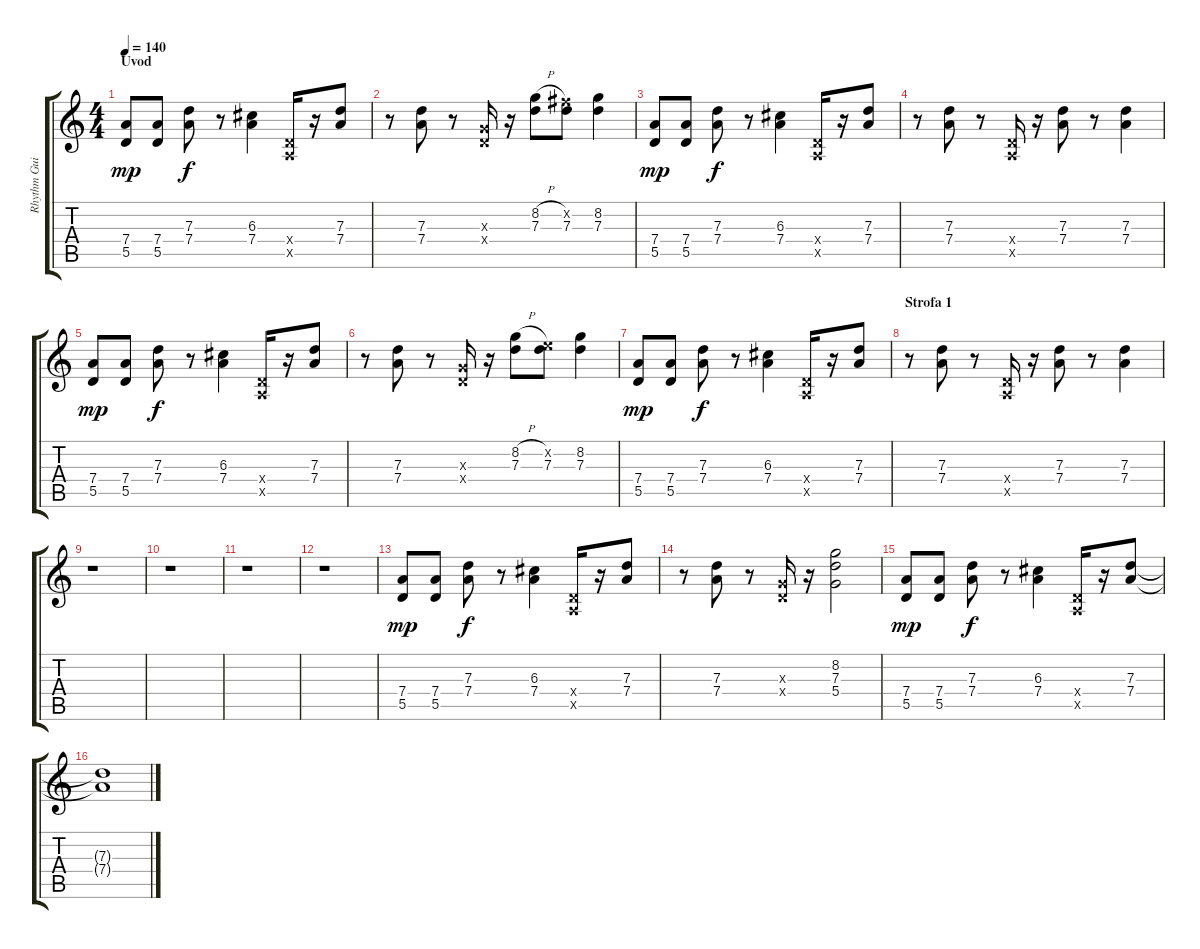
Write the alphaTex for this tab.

\track ("Rhythm Guitar" "Rhythm Gui") {instrument distortionguitar}
\staff {score tabs}
\tuning (E4 B3 G3 D3 A2 E2) {hide}
\ts (4 4)
\section ("" "Uvod")
\tempo 140
\clef g2
\ks c
(7.4 5.5).8{dy mp instrument distortionguitar} (7.4 5.5).8 (7.3 7.4).8{dy f} r.8 (6.3 7.4).4 (0.4{x} 0.5{x}).16 r.16 (7.3 7.4).8 |
r.8 (7.3 7.4).8 r.8 (0.3{x} 0.4{x}).16 r.16 (8.2{h} 7.3).8 (7.2{x} 7.3).8 (8.2 7.3).4 |
(7.4 5.5).8{dy mp} (7.4 5.5).8 (7.3 7.4).8{dy f} r.8 (6.3 7.4).4 (0.4{x} 0.5{x}).16 r.16 (7.3 7.4).8 |
r.8 (7.3 7.4).8 r.8 (0.4{x} 0.5{x}).16 r.16 (7.3 7.4).8 r.8 (7.3 7.4).4 |
(7.4 5.5).8{dy mp} (7.4 5.5).8 (7.3 7.4).8{dy f} r.8 (6.3 7.4).4 (0.4{x} 0.5{x}).16 r.16 (7.3 7.4).8 |
r.8 (7.3 7.4).8 r.8 (0.3{x} 0.4{x}).16 r.16 (8.2{h} 7.3).8 (5.2{x} 7.3).8 (8.2 7.3).4 |
(7.4 5.5).8{dy mp} (7.4 5.5).8 (7.3 7.4).8{dy f} r.8 (6.3 7.4).4 (0.4{x} 0.5{x}).16 r.16 (7.3 7.4).8 |
\section ("" "Strofa 1")
r.8 (7.3 7.4).8 r.8 (0.4{x} 0.5{x}).16 r.16 (7.3 7.4).8 r.8 (7.3 7.4).4 |
r.1 |
r.1 |
r.1 |
r.1 |
(7.4 5.5).8{dy mp} (7.4 5.5).8 (7.3 7.4).8{dy f} r.8 (6.3 7.4).4 (0.4{x} 0.5{x}).16 r.16 (7.3 7.4).8 |
r.8 (7.3 7.4).8 r.8 (0.3{x} 0.4{x}).16 r.16 (8.2 7.3 5.4).2 |
(7.4 5.5).8{dy mp} (7.4 5.5).8 (7.3 7.4).8{dy f} r.8 (6.3 7.4).4 (0.4{x} 0.5{x}).16 r.16 (7.3 7.4).8 |
(7.3{t} 7.4{t}).1
